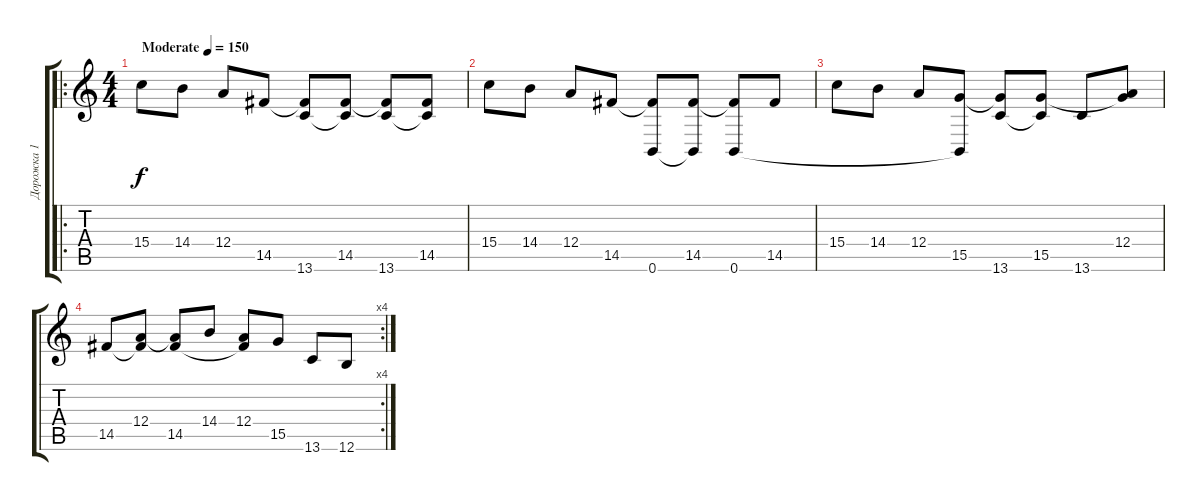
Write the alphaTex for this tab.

\track ("Дорожка 1" "Дорожка 1") {instrument acousticguitarsteel}
\staff {score tabs}
\tuning (B3 Gb3 D3 A2 E2 B1) {hide}
\ro
\ts (4 4)
\tempo (150 "Moderate")
\clef g2
\ks c
15.4.8{dy f instrument acousticguitarsteel} 14.4.8 12.4.8 14.5.8 (14.5{t} 13.6).8 (14.5 13.6{t}).8 (14.5{t} 13.6).8 (14.5 13.6{t}).8 |
15.4.8 14.4.8 12.4.8 14.5.8 (14.5{t} 0.6).8 (14.5 0.6{t}).8 (14.5{t} 0.6).8 14.5.8 |
15.4.8 14.4.8 12.4.8 (15.5 0.6{t}).8 (15.5{t} 13.6).8 (15.5 13.6{t}).8 13.6.8 (12.4 15.5{t}).8 |
\rc 4
14.5.8 (12.4 14.5{t}).8 (12.4{t} 14.5).8 14.4.8 (12.4 14.5{t}).8 15.5.8 13.6.8 12.6.8
